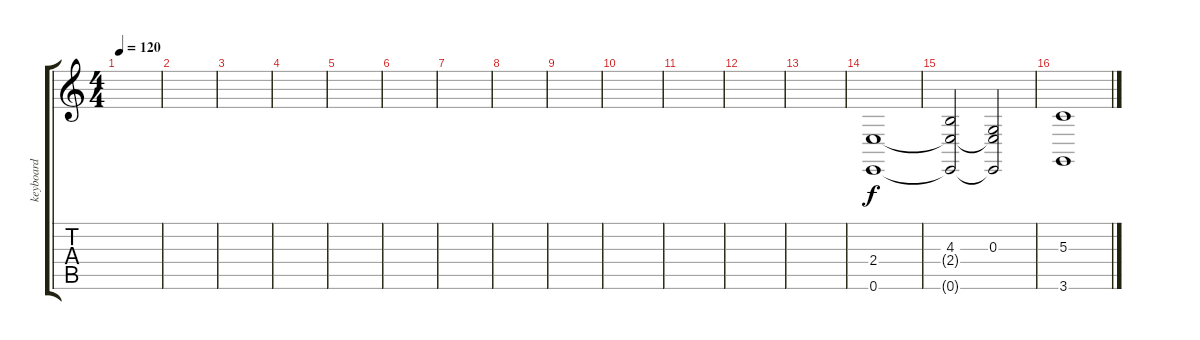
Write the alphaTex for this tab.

\track ("keyboard" "keyboard") {instrument rockorgan}
\staff {score tabs}
\tuning (E4 B3 G3 D3 A2 E2) {hide}
\ts (4 4)
\tempo 120
\clef g2
\ks c
|
|
|
|
|
|
|
|
|
|
|
|
|
(2.4 0.6).1 |
(4.3 2.4{t} 0.6{t}).2 (0.3 2.4{t} 0.6{t}).2 |
(5.3 3.6).1
